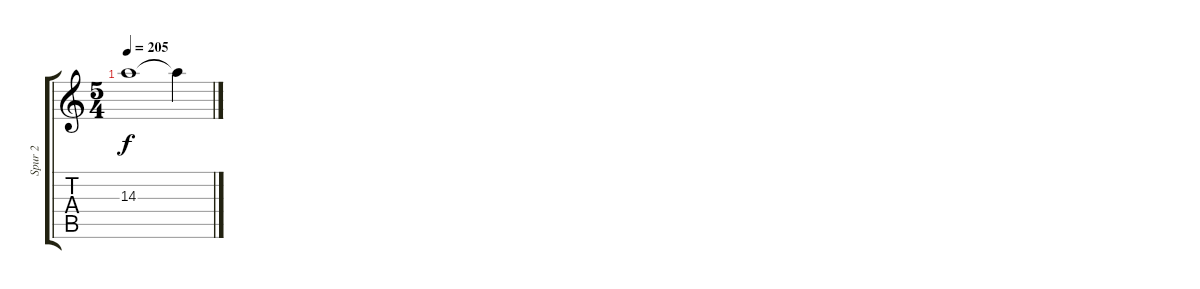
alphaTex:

\track ("Spur 2" "Spur 2") {instrument distortionguitar}
\staff {score tabs}
\tuning (E4 B3 G3 D3 A2 E2) {hide}
\ts (5 4)
\tempo 205
\clef g2
\ks c
14.3{t}.1{dy f} 14.3{t}.4
